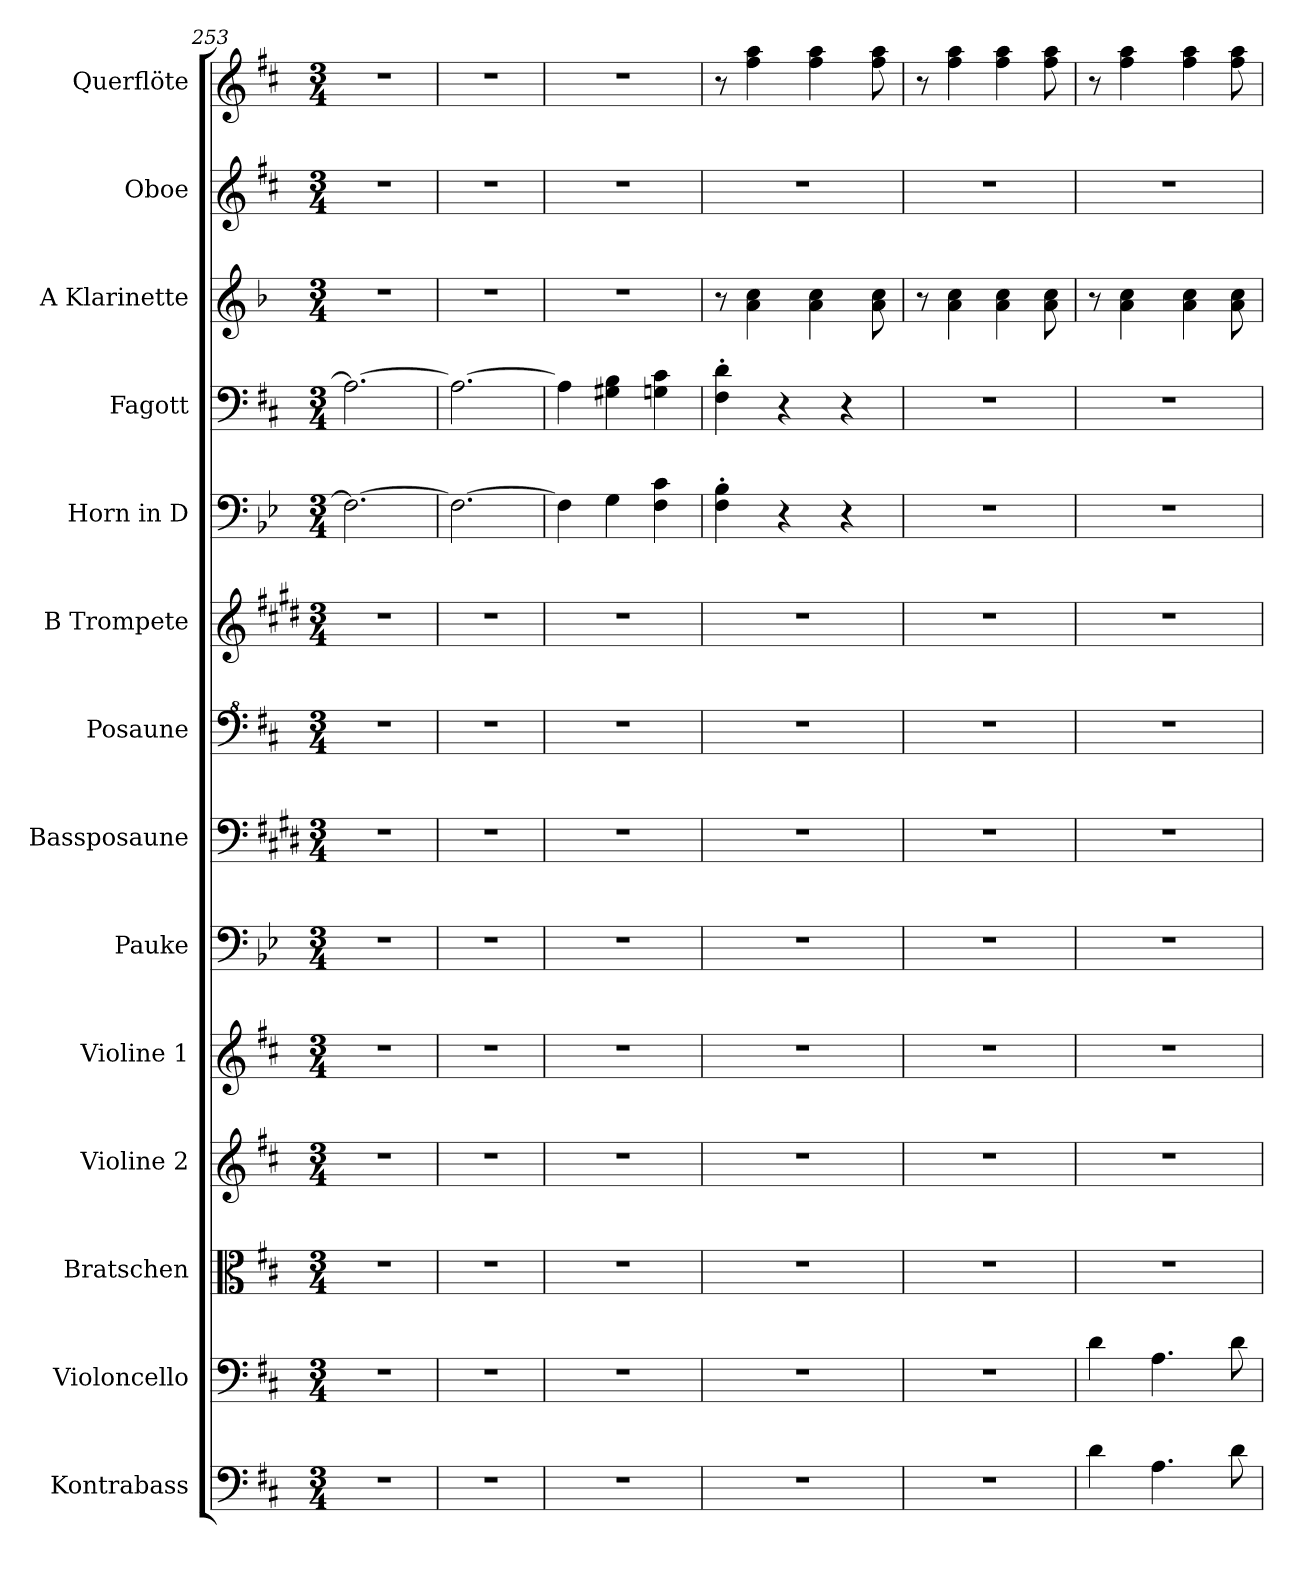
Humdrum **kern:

**kern	**kern	**kern	**kern	**kern	**kern	**kern	**kern	**kern	**kern	**kern	**kern	**kern	**kern
*part14	*part13	*part12	*part11	*part10	*part9	*part8	*part7	*part6	*part5	*part4	*part3	*part2	*part1
*staff14	*staff13	*staff12	*staff11	*staff10	*staff9	*staff8	*staff7	*staff6	*staff5	*staff4	*staff3	*staff2	*staff1
*I"Kontrabass	*I"Violoncello	*I"Bratschen	*I"Violine 2	*I"Violine 1	*I"Pauke	*I"Bassposaune	*I"Posaune	*I"B Trompete	*I"Horn in D	*I"Fagott	*I"A Klarinette	*I"Oboe	*I"Querflöte
*	*	*I'Bra	*	*I'Viol I.	*I'Pauke.	*I'BassP	*I'Posau	*I'B Trom	*	*I'Fag	*I'A Kla	*I'Oboe .	*I'QFl
*clefF4	*clefF4	*clefC3	*clefG2	*clefG2	*clefF4	*clefF4	*clefF^4	*clefG2	*clefF4	*clefF4	*clefG2	*clefG2	*clefG2
*ITrd7c12	*	*	*	*	*ITrd-2c-4	*ITrd1c2	*	*ITrd1c2	*ITrd-2c-4	*	*ITrd2c3	*	*
*k[f#c#]	*k[f#c#]	*k[f#c#]	*k[f#c#]	*k[f#c#]	*k[f#c#]	*k[f#c#]	*k[f#c#]	*k[f#c#]	*k[f#c#]	*k[f#c#]	*k[f#c#]	*k[f#c#]	*k[f#c#]
*M3/4	*M3/4	*M3/4	*M3/4	*M3/4	*M3/4	*M3/4	*M3/4	*M3/4	*M3/4	*M3/4	*M3/4	*M3/4	*M3/4
=253	=253	=253	=253	=253	=253	=253	=253	=253	=253	=253	=253	=253	=253
2.r	2.r	2.r	2.r	2.r	2.r	2.r	2.r	2.r	2.A\_	2.A\_	2.r	2.r	2.r
=254	=254	=254	=254	=254	=254	=254	=254	=254	=254	=254	=254	=254	=254
2.r	2.r	2.r	2.r	2.r	2.r	2.r	2.r	2.r	2.A\_	2.A\_	2.r	2.r	2.r
=255	=255	=255	=255	=255	=255	=255	=255	=255	=255	=255	=255	=255	=255
2.r	2.r	2.r	2.r	2.r	2.r	2.r	2.r	2.r	4A\]	4A\]	2.r	2.r	2.r
.	.	.	.	.	.	.	.	.	4B\	4G#X\ 4B\	.	.	.
.	.	.	.	.	.	.	.	.	4A\ 4e\	4Gn\ 4c#\	.	.	.
=256	=256	=256	=256	=256	=256	=256	=256	=256	=256	=256	=256	=256	=256
2.r	2.r	2.r	2.r	2.r	2.r	2.r	2.r	2.r	4A\' 4d\'	4F#\' 4d\'	8r	2.r	8r
.	.	.	.	.	.	.	.	.	.	.	4f#\ 4a\	.	4ff#\ 4aa\
.	.	.	.	.	.	.	.	.	4r	4r	.	.	.
.	.	.	.	.	.	.	.	.	.	.	4f#\ 4a\	.	4ff#\ 4aa\
.	.	.	.	.	.	.	.	.	4r	4r	.	.	.
.	.	.	.	.	.	.	.	.	.	.	8f#\ 8a\	.	8ff#\ 8aa\
=257	=257	=257	=257	=257	=257	=257	=257	=257	=257	=257	=257	=257	=257
2.r	2.r	2.r	2.r	2.r	2.r	2.r	2.r	2.r	2.r	2.r	8r	2.r	8r
.	.	.	.	.	.	.	.	.	.	.	4f#\ 4a\	.	4ff#\ 4aa\
.	.	.	.	.	.	.	.	.	.	.	4f#\ 4a\	.	4ff#\ 4aa\
.	.	.	.	.	.	.	.	.	.	.	8f#\ 8a\	.	8ff#\ 8aa\
=258	=258	=258	=258	=258	=258	=258	=258	=258	=258	=258	=258	=258	=258
4D\	4d\	2.r	2.r	2.r	2.r	2.r	2.r	2.r	2.r	2.r	8r	2.r	8r
.	.	.	.	.	.	.	.	.	.	.	4f#\ 4a\	.	4ff#\ 4aa\
4.AA\	4.A\	.	.	.	.	.	.	.	.	.	.	.	.
.	.	.	.	.	.	.	.	.	.	.	4f#\ 4a\	.	4ff#\ 4aa\
8D\	8d\	.	.	.	.	.	.	.	.	.	8f#\ 8a\	.	8ff#\ 8aa\
=	=	=	=	=	=	=	=	=	=	=	=	=	=
*-	*-	*-	*-	*-	*-	*-	*-	*-	*-	*-	*-	*-	*-
